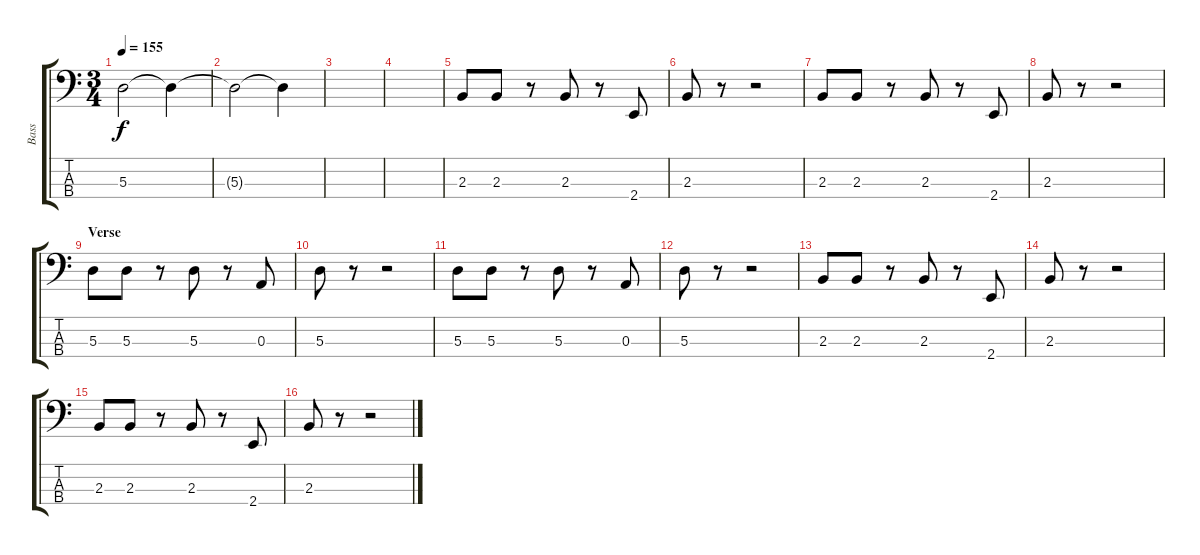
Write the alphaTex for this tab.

\track ("Bass" "Bass") {instrument electricbassfinger}
\staff {score tabs}
\tuning (G2 D2 A1 D1) {hide}
\ts (3 4)
\tempo 155
\clef f4
\ks c
5.3.2{dy f} 5.3{t}.4 |
5.3{t}.2 5.3{t}.4 |
|
|
2.3.8 2.3.8 r.8 2.3.8 r.8 2.4.8 |
2.3.8 r.8 r.2 |
2.3.8 2.3.8 r.8 2.3.8 r.8 2.4.8 |
2.3.8 r.8 r.2 |
\section ("" "Verse")
5.3.8 5.3.8 r.8 5.3.8 r.8 0.3.8 |
5.3.8 r.8 r.2 |
5.3.8 5.3.8 r.8 5.3.8 r.8 0.3.8 |
5.3.8 r.8 r.2 |
2.3.8 2.3.8 r.8 2.3.8 r.8 2.4.8 |
2.3.8 r.8 r.2 |
2.3.8 2.3.8 r.8 2.3.8 r.8 2.4.8 |
2.3.8 r.8 r.2
